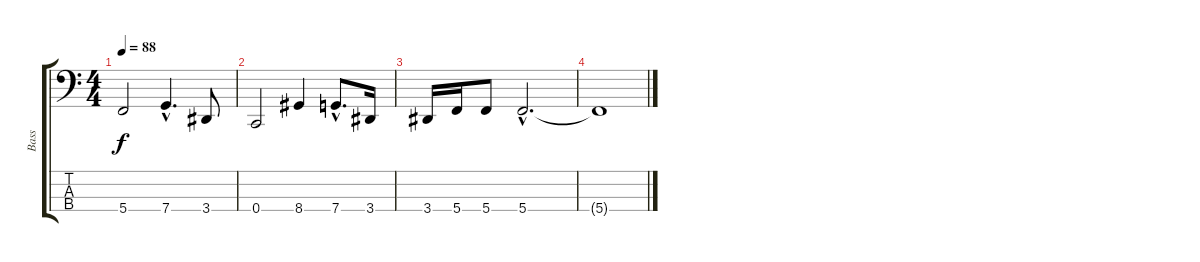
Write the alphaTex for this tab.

\track ("Bass" "Bass") {instrument electricbasspick}
\staff {score tabs}
\tuning (F2 C2 G1 C1) {hide}
\ts (4 4)
\tempo 88
\clef f4
\ks c
5.4.2{dy f} 7.4{hac}.4{d} 3.4.8 |
0.4.2 8.4.4 7.4{hac}.8{d} 3.4.16 |
3.4.16 5.4.16 5.4.8 5.4{hac}.2{d} |
5.4{t}.1
